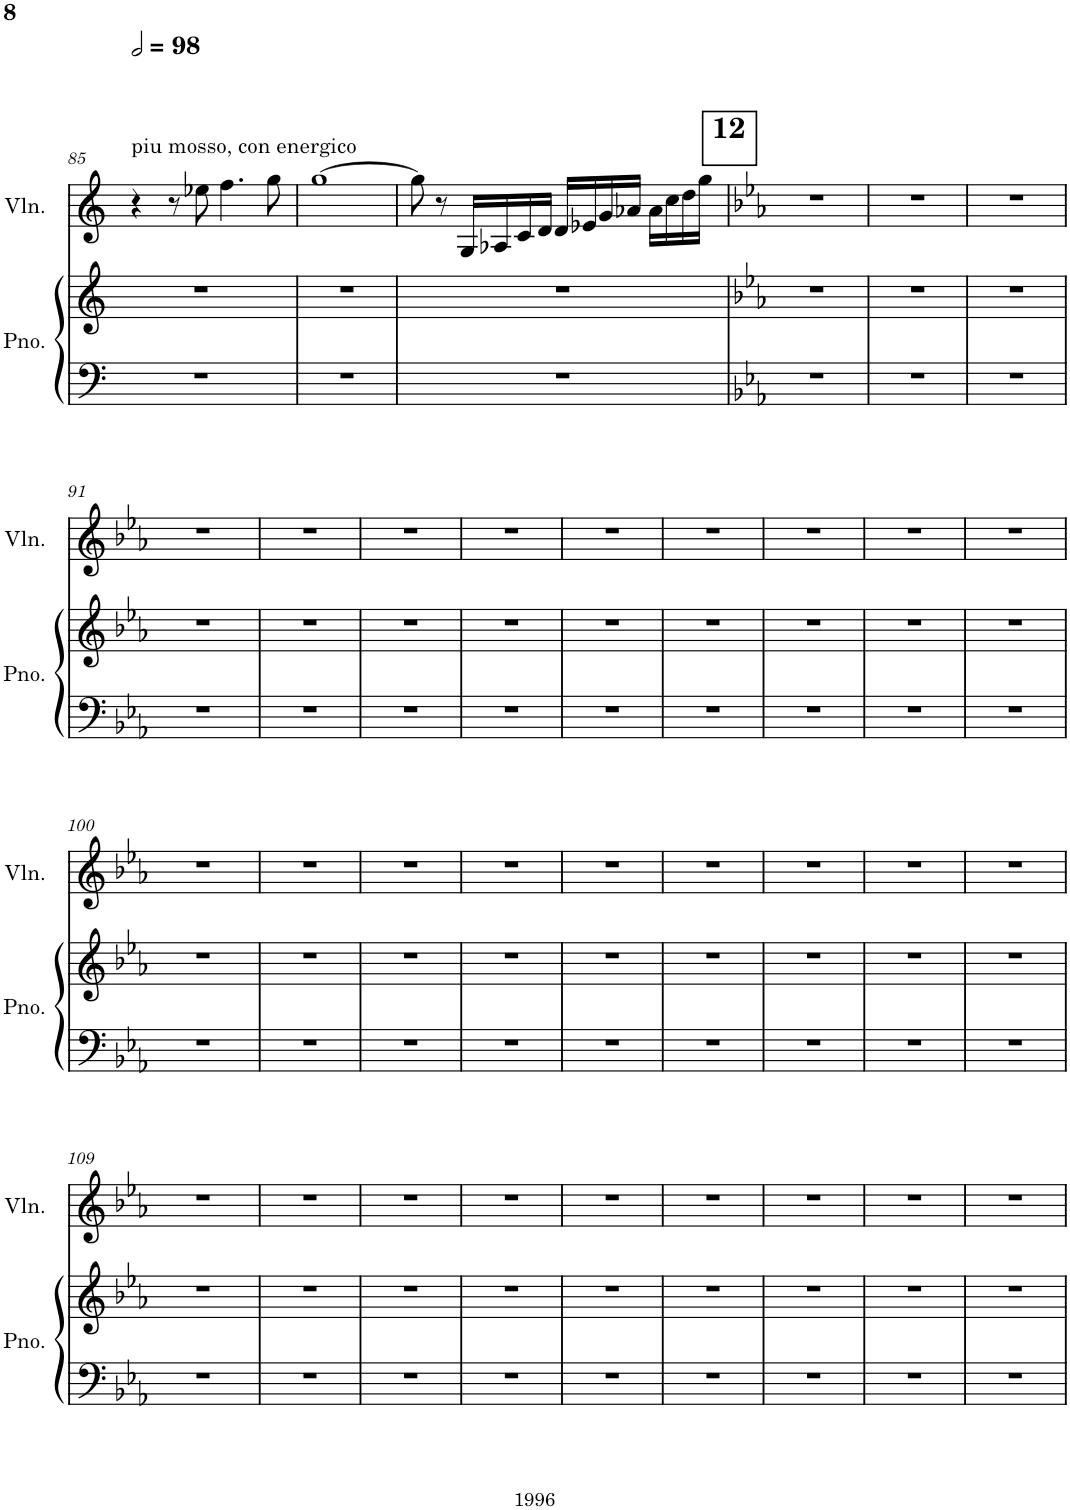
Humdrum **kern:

**kern	**kern	**kern
*part2	*part2	*part1
*staff3	*staff2	*staff1
*I"Piano	*	*I"Violin
*I'Pno.	*	*I'Vln.
!!LO:PB:g=z
*clefF4	*clefG2	*clefG2
*k[]	*k[]	*k[]
*M4/4	*M4/4	*M4/4
*met(c)	*met(c)	*met(c)
*MM196	*MM196	*MM196
=85	=85	=85
!	!	!LO:TX:a:t=piu mosso, con energico
1r	1r	4r
.	.	8r
.	.	8ee-X\
.	.	4.ff\
.	.	8gg\
=86	=86	=86
1r	1r	[1gg
=87	=87	=87
1r	1r	8gg\]
.	.	8r
.	.	16G/LL
.	.	16A-X/
.	.	16c/
.	.	16d/JJ
.	.	16d/LL
.	.	16e-X/
.	.	16g/
.	.	16a-X/JJ
.	.	16a-\LL
.	.	16cc\
.	.	16dd\
.	.	16gg\JJ
!!LO:REH:place=s1:a:t=
!!LO:REH:place=s1:a:B:cj:fs=14:t=12
=88	=88	=88
*k[b-e-a-]	*k[b-e-a-]	*k[b-e-a-]
1r	1r	1r
=89	=89	=89
1r	1r	1r
=90	=90	=90
1r	1r	1r
!!LO:LB:g=z
=91	=91	=91
1r	1r	1r
=92	=92	=92
1r	1r	1r
=93	=93	=93
1r	1r	1r
=94	=94	=94
1r	1r	1r
=95	=95	=95
1r	1r	1r
=96	=96	=96
1r	1r	1r
=97	=97	=97
1r	1r	1r
=98	=98	=98
1r	1r	1r
=99	=99	=99
1r	1r	1r
!!LO:LB:g=z
=100	=100	=100
1r	1r	1r
=101	=101	=101
1r	1r	1r
=102	=102	=102
1r	1r	1r
=103	=103	=103
1r	1r	1r
=104	=104	=104
1r	1r	1r
=105	=105	=105
1r	1r	1r
=106	=106	=106
1r	1r	1r
=107	=107	=107
1r	1r	1r
=108	=108	=108
1r	1r	1r
!!LO:LB:g=z
=109	=109	=109
1r	1r	1r
=110	=110	=110
1r	1r	1r
=111	=111	=111
1r	1r	1r
=112	=112	=112
1r	1r	1r
=113	=113	=113
1r	1r	1r
=114	=114	=114
1r	1r	1r
=115	=115	=115
1r	1r	1r
=116	=116	=116
1r	1r	1r
=117	=117	=117
1r	1r	1r
=	=	=
*-	*-	*-
